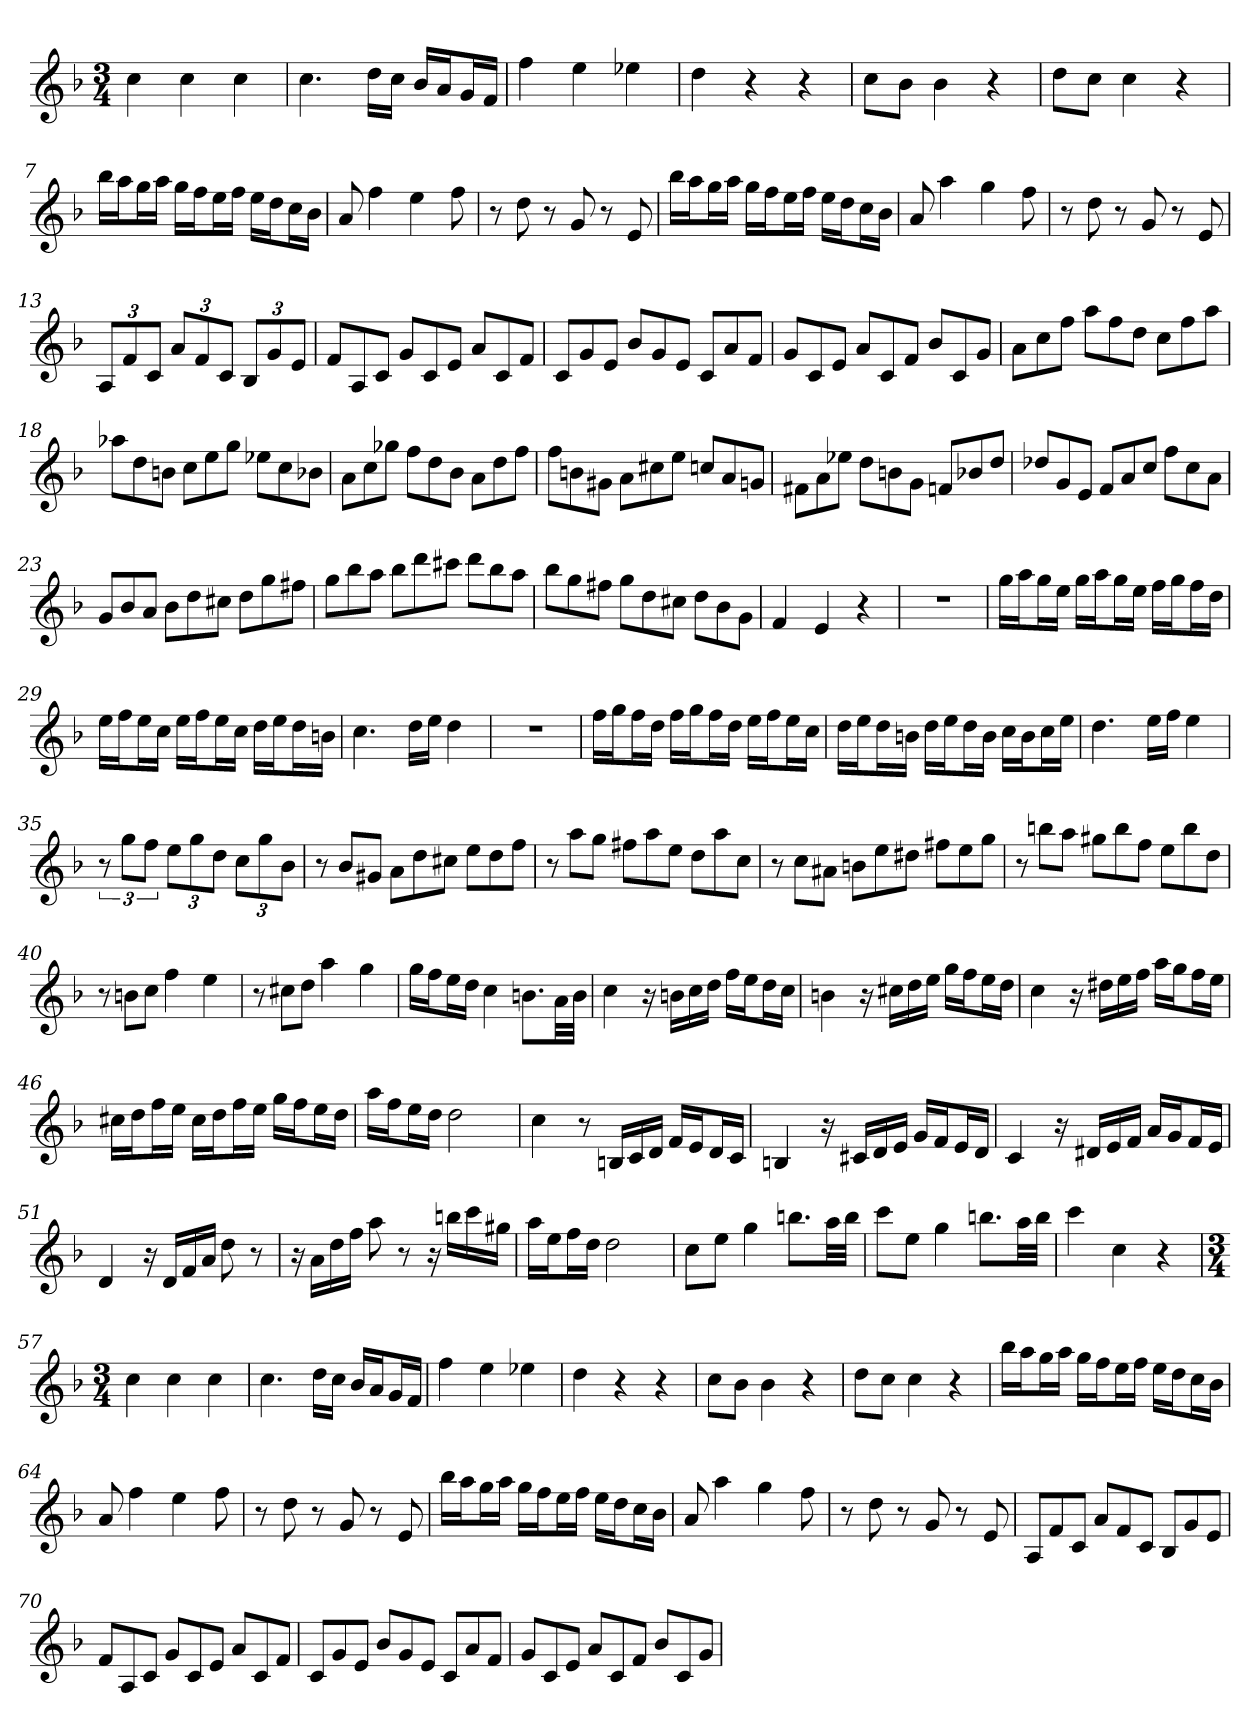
**kern
*part1
*staff1
*clefG2
*k[b-]
*F:
*M3/4
*MM152
=1
4cc:
4cc
4cc
=2
4.cc
16dd\LL
16cc\JJ
16b-/LL
16a/J
16g/L
16f/JJ
=3
4ff
4ee
4ee-X
=4
4dd
4r
4r
=5
8cc\L
8b-\J
4b-
4r
=6
8dd\L
8cc\J
4cc
4r
=7
16bb-\LL
16aa\J
16gg\L
16aa\JJ
16gg\LL
16ff\J
16ee\L
16ff\JJ
16ee\LL
16dd\J
16cc\L
16b-\JJ
=8
8a
4ff
4ee
8ff
=9
8r
8dd
8r
8g
8r
8e
=10
16bb-\LL
16aa\J
16gg\L
16aa\JJ
16gg\LL
16ff\J
16ee\L
16ff\JJ
16ee\LL
16dd\J
16cc\L
16b-\JJ
=11
8a
4aa
4gg
8ff
=12
8r
8dd
8r
8g
8r
8e
=13
12A/L
12f/
12c/J
12a/L
12f/
12c/J
12B-/L
12g/
12e/J
=14
*Xtuplet
12f/L
12A/
12c/J
12g/L
12c/
12e/J
12a/L
12c/
12f/J
=15
12c/L
12g/
12e/J
12b-/L
12g/
12e/J
12c/L
12a/
12f/J
=16
12g/L
12c/
12e/J
12a/L
12c/
12f/J
12b-/L
12c/
12g/J
=17
12a\L
12cc\
12ff\J
12aa\L
12ff\
12dd\J
12cc\L
12ff\
12aa\J
=18
12aa-X\L
12dd\
12bn\J
12cc\L
12ee\
12gg\J
12ee-X\L
12cc\
12b-X\J
=19
12a\L
12cc\
12gg-X\J
12ff\L
12dd\
12b-\J
12a\L
12dd\
12ff\J
=20
12ff\L
12bn\
12g#X\J
12a\L
12cc#X\
12ee\J
12ccn/L
12a/
12gn/J
=21
12f#X\L
12a\
12ee-X\J
12dd\L
12bn\
12g\J
12fn/L
12b-X/
12dd/J
=22
12dd-X/L
12g/
12e/J
12f/L
12a/
12cc/J
12ff\L
12cc\
12a\J
=23
12g/L
12b-/
12a/J
12b-\L
12dd\
12cc#X\J
12dd\L
12gg\
12ff#X\J
=24
12gg\L
12bb-\
12aa\J
12bb-\L
12ddd\
12ccc#X\J
12ddd\L
12bb-\
12aa\J
=25
12bb-\L
12gg\
12ff#X\J
12gg\L
12dd\
12cc#X\J
12dd\L
12b-\
12g\J
=26
4f
4e
4r
=27
2.r
=28
16gg\LL
16aa\J
16gg\L
16ee\JJ
16gg\LL
16aa\J
16gg\L
16ee\JJ
16ff\LL
16gg\J
16ff\L
16dd\JJ
=29
16ee\LL
16ff\J
16ee\L
16cc\JJ
16ee\LL
16ff\J
16ee\L
16cc\JJ
16dd\LL
16ee\J
16dd\L
16bn\JJ
=30
4.cc
16dd\LL
16ee\JJ
4dd
=31
2.r
=32
16ff\LL
16gg\J
16ff\L
16dd\JJ
16ff\LL
16gg\J
16ff\L
16dd\JJ
16ee\LL
16ff\J
16ee\L
16cc\JJ
=33
16dd\LL
16ee\J
16dd\L
16bn\JJ
16dd\LL
16ee\J
16dd\L
16b\JJ
16cc\LL
16b\J
16cc\L
16ee\JJ
=34
4.dd
16ee\LL
16ff\JJ
4ee
=35
*tuplet
12r
12gg\L
12ff\J
12ee\L
12gg\
12dd\J
12cc\L
12gg\
12b-\J
=36
*Xtuplet
12r
12b-/L
12g#X/J
12a\L
12dd\
12cc#X\J
12ee\L
12dd\
12ff\J
=37
12r
12aa\L
12gg\J
12ff#X\L
12aa\
12ee\J
12dd\L
12aa\
12cc\J
=38
12r
12cc\L
12a#X\J
12bn\L
12ee\
12dd#X\J
12ff#X\L
12ee\
12gg\J
=39
12r
12bbn\L
12aa\J
12gg#X\L
12bb\
12ff\J
12ee\L
12bb\
12dd\J
=40
12r
12bn\L
12cc\J
4ff
4ee
=41
12r
12cc#X\L
12dd\J
4aa
4gg
=42
16gg\LL
16ff\J
16ee\L
16dd\JJ
4cc
8.bn\L
32a\LL
32b\JJJ
=43
4cc
16r
16bn\LL
16cc\
16dd\JJ
16ff\LL
16ee\J
16dd\L
16cc\JJ
=44
4bn
16r
16cc#X\LL
16dd\
16ee\JJ
16gg\LL
16ff\J
16ee\L
16dd\JJ
=45
4cc
16r
16dd#X\LL
16ee\
16ff\JJ
16aa\LL
16gg\J
16ff\L
16ee\JJ
=46
16cc#X\LL
16dd\J
16ff\L
16ee\JJ
16cc#\LL
16dd\J
16ff\L
16ee\JJ
16gg\LL
16ff\J
16ee\L
16dd\JJ
=47
16aa\LL
16ff\J
16ee\L
16dd\JJ
2dd
=48
4cc:
8r
24Bn/LL
24c/
24d/JJ
16f/LL
16e/J
16d/L
16c/JJ
=49
4Bn
16r
16c#X/LL
16d/
16e/JJ
16g/LL
16f/J
16e/L
16d/JJ
=50
4c
16r
16d#X/LL
16e/
16f/JJ
16a/LL
16g/J
16f/L
16e/JJ
=51
4d
16r
16d/LL
16f/
16a/JJ
8dd
8r
=52
16r
16a\LL
16dd\
16ff\JJ
8aa
8r
16r
16bbn\LL
16ccc\
16gg#X\JJ
=53
16aa\LL
16ee\J
16ff\L
16dd\JJ
2dd
=54
8cc\L
8ee\J
4gg
8.bbn\L
32aa\LL
32bb\JJJ
=55
8ccc\L
8ee\J
4gg
8.bbn\L
32aa\LL
32bb\JJJ
=56
4ccc
4cc
4r
=57
*M3/4
4cc:
4cc
4cc
=58
4.cc
16dd\LL
16cc\JJ
16b-/LL
16a/J
16g/L
16f/JJ
=59
4ff
4ee
4ee-X
=60
4dd
4r
4r
=61
8cc\L
8b-\J
4b-
4r
=62
8dd\L
8cc\J
4cc
4r
=63
16bb-\LL
16aa\J
16gg\L
16aa\JJ
16gg\LL
16ff\J
16ee\L
16ff\JJ
16ee\LL
16dd\J
16cc\L
16b-\JJ
=64
8a
4ff
4ee
8ff
=65
8r
8dd
8r
8g
8r
8e
=66
16bb-\LL
16aa\J
16gg\L
16aa\JJ
16gg\LL
16ff\J
16ee\L
16ff\JJ
16ee\LL
16dd\J
16cc\L
16b-\JJ
=67
8a
4aa
4gg
8ff
=68
8r
8dd
8r
8g
8r
8e
=69
12A/L
12f/
12c/J
12a/L
12f/
12c/J
12B-/L
12g/
12e/J
=70
12f/L
12A/
12c/J
12g/L
12c/
12e/J
12a/L
12c/
12f/J
=71
12c/L
12g/
12e/J
12b-/L
12g/
12e/J
12c/L
12a/
12f/J
=72
12g/L
12c/
12e/J
12a/L
12c/
12f/J
12b-/L
12c/
12g/J
=
*-
